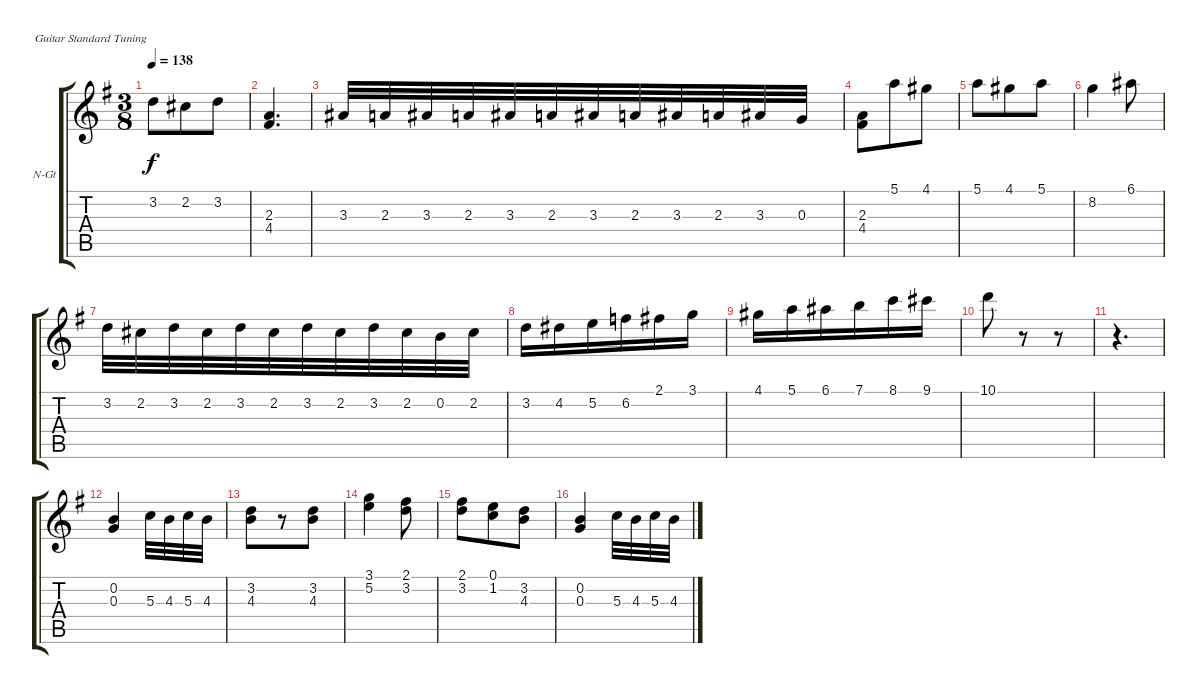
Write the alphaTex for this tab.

\bracketExtendMode groupsimilarinstruments
\firstSystemTrackNameOrientation horizontal
\otherSystemsTrackNameOrientation horizontal
\track ("Acoustic guitar 1" "N-Gt") {instrument acousticguitarnylon}
\staff {score tabs}
\tuning (E4 B3 G3 D3 A2 E2)
\ts (3 8)
\tempo 138
\clef g2
\ks g
3.2.8{dy f} 2.2.8 3.2.8 |
(2.3 4.4).4{d} |
3.3.32 2.3.32 3.3.32 2.3.32 3.3.32 2.3.32 3.3.32 2.3.32 3.3.32 2.3.32 3.3.32 0.3.32 |
(2.3 4.4).8 5.1.8 4.1.8 |
5.1.8 4.1.8 5.1.8 |
8.2.4 6.1.8 |
3.2.32 2.2.32 3.2.32 2.2.32 3.2.32 2.2.32 3.2.32 2.2.32 3.2.32 2.2.32 0.2.32 2.2.32 |
3.2.16 4.2.16 5.2.16 6.2.16 2.1.16 3.1.16 |
4.1.16 5.1.16 6.1.16 7.1.16 8.1.16 9.1.16 |
10.1.8 r.8 r.8 |
r.4{d} |
(0.2 0.3).4 5.3.32 4.3.32 5.3.32 4.3.32 |
(3.2 4.3).8 r.8 (3.2 4.3).8 |
(3.1 5.2).4 (2.1 3.2).8 |
(2.1 3.2).8 (0.1 1.2).8 (3.2 4.3).8 |
(0.2 0.3).4 5.3.32 4.3.32 5.3.32 4.3.32
